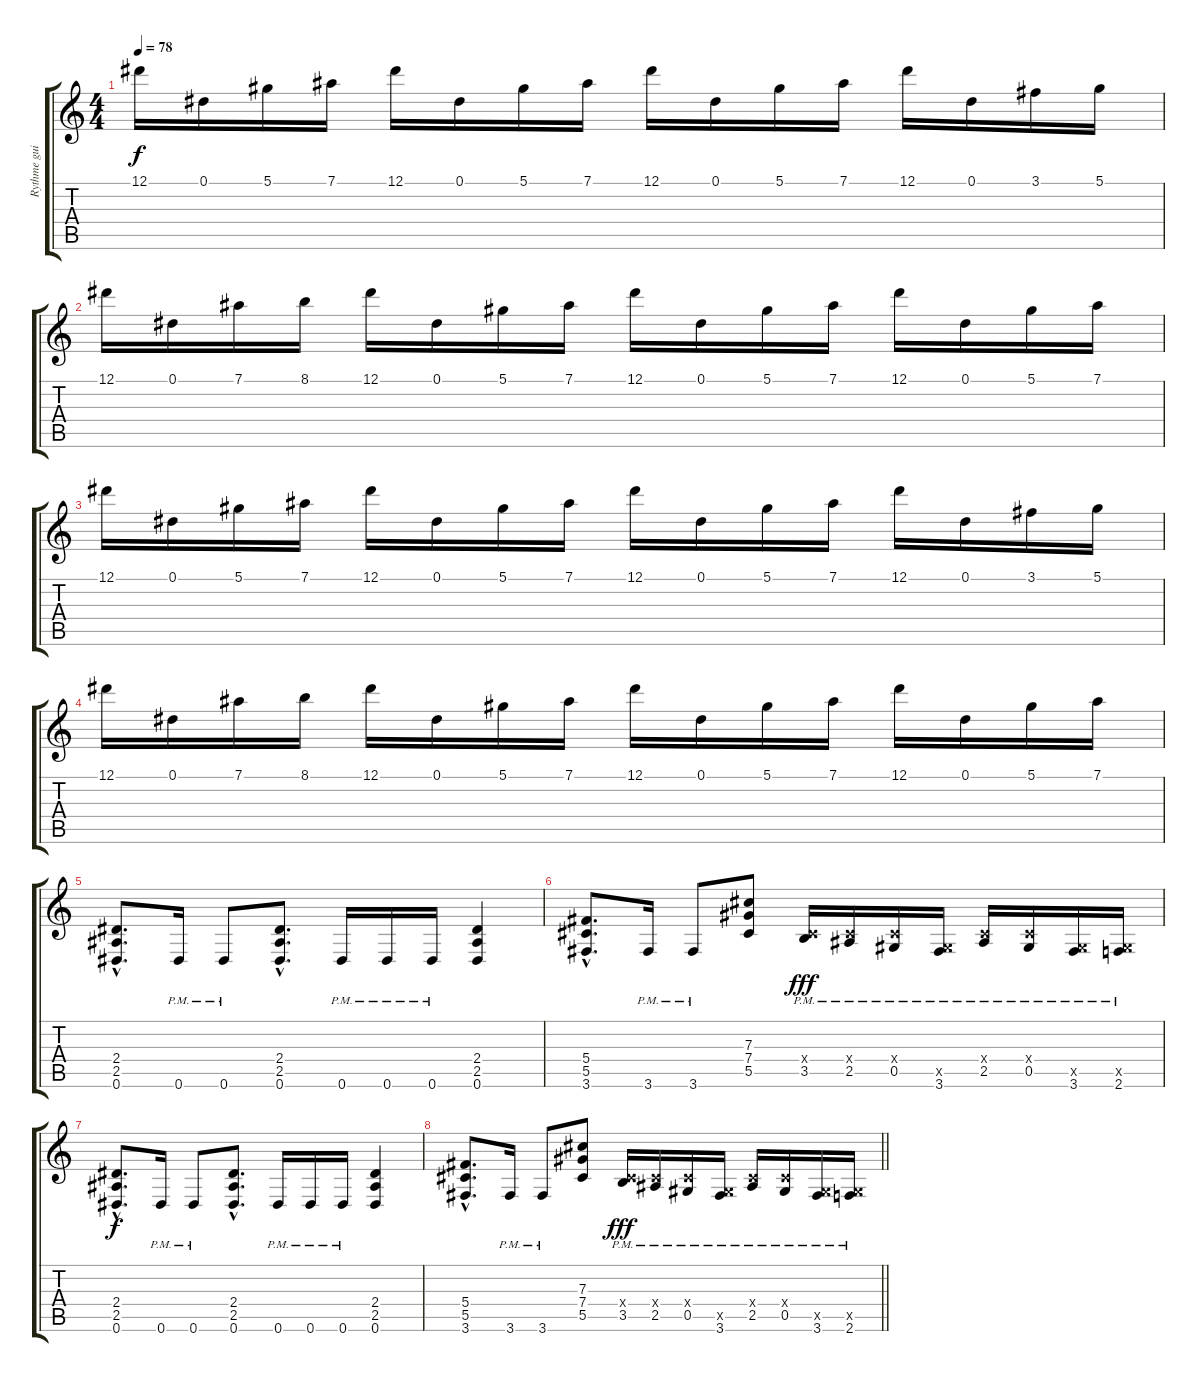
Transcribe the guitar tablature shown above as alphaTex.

\track ("Rythme guitar" "Rythme gui") {instrument electricguitarclean}
\staff {score tabs}
\tuning (Eb4 Bb3 Gb3 Db3 Ab2 Eb2) {hide}
\ts (4 4)
\tempo 78
\clef g2
\ks c
12.1.16{dy f volume 10} 0.1.16 5.1.16 7.1.16 12.1.16 0.1.16 5.1.16 7.1.16 12.1.16 0.1.16 5.1.16 7.1.16 12.1.16 0.1.16 3.1.16 5.1.16 |
12.1.16 0.1.16 7.1.16 8.1.16 12.1.16 0.1.16 5.1.16 7.1.16 12.1.16 0.1.16 5.1.16 7.1.16 12.1.16 0.1.16 5.1.16 7.1.16 |
12.1.16 0.1.16 5.1.16 7.1.16 12.1.16 0.1.16 5.1.16 7.1.16 12.1.16 0.1.16 5.1.16 7.1.16 12.1.16 0.1.16 3.1.16 5.1.16 |
12.1.16 0.1.16 7.1.16 8.1.16 12.1.16 0.1.16 5.1.16 7.1.16 12.1.16 0.1.16 5.1.16 7.1.16 12.1.16 0.1.16 5.1.16 7.1.16 |
(2.4{hac} 2.5{hac} 0.6{hac}).8{d} 0.6{pm}.16 0.6{pm}.8 (2.4{hac} 2.5{hac} 0.6{hac}).8{d} 0.6{pm}.16 0.6{pm}.16 0.6{pm}.16 (2.4 2.5 0.6).4 |
(5.4{hac} 5.5{hac} 3.6{hac}).8{d} 3.6{pm}.16 3.6{pm}.8 (7.3 7.4 5.5).8 (0.4{x} 3.5{pm}).16{dy fff} (0.4{x} 2.5{pm}).16 (0.4{x} 0.5{pm}).16 (0.5{x} 3.6{pm}).16 (0.4{x} 2.5{pm}).16 (0.4{x} 0.5{pm}).16 (0.5{x} 3.6{pm}).16 (0.5{x} 2.6{pm}).16 |
(2.4{hac} 2.5{hac} 0.6{hac}).8{d dy f} 0.6{pm}.16 0.6{pm}.8 (2.4{hac} 2.5{hac} 0.6{hac}).8{d} 0.6{pm}.16 0.6{pm}.16 0.6{pm}.16 (2.4 2.5 0.6).4 |
\barLineRight lightlight
(5.4{hac} 5.5{hac} 3.6{hac}).8{d} 3.6{pm}.16 3.6{pm}.8 (7.3 7.4 5.5).8 (0.4{x} 3.5{pm}).16{dy fff} (0.4{x} 2.5{pm}).16 (0.4{x} 0.5{pm}).16 (0.5{x} 3.6{pm}).16 (0.4{x} 2.5{pm}).16 (0.4{x} 0.5{pm}).16 (0.5{x} 3.6{pm}).16 (0.5{x} 2.6{pm}).16
